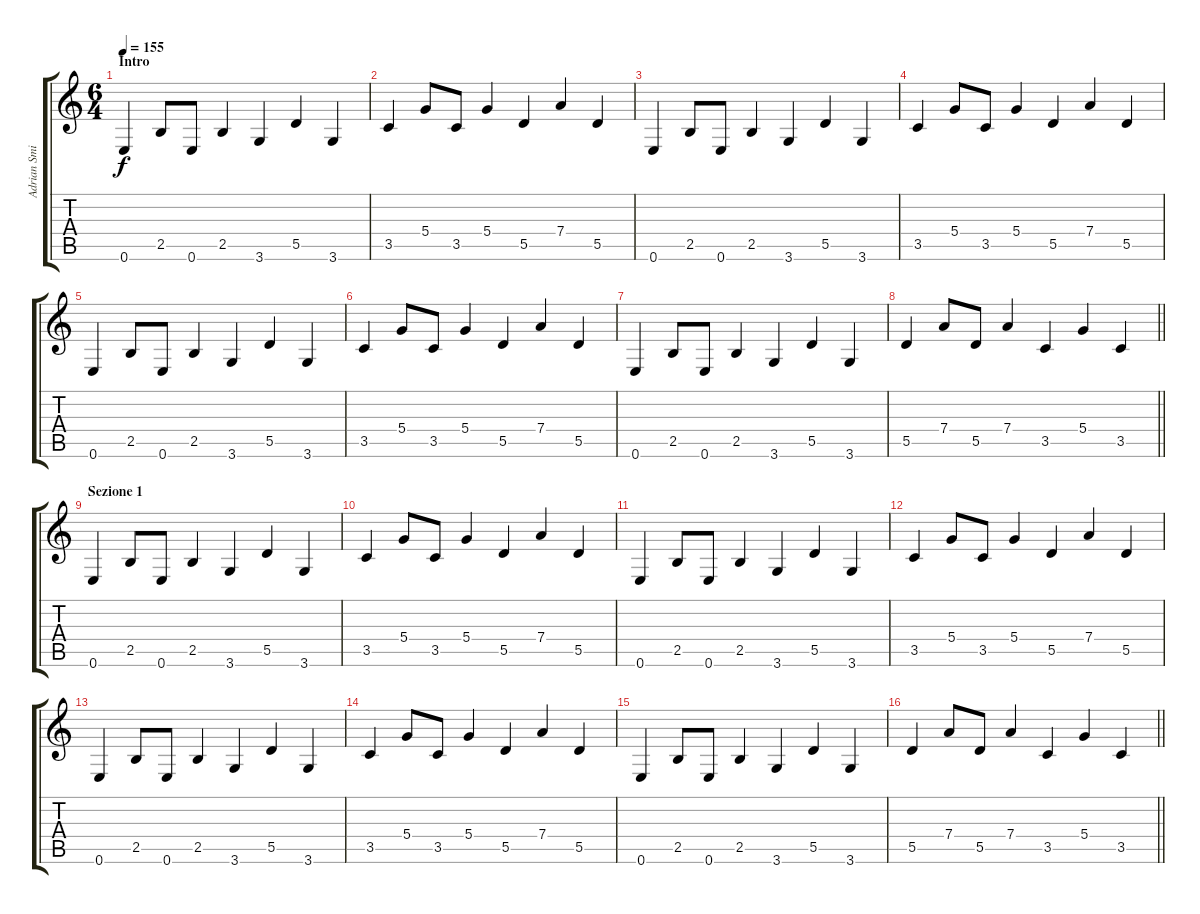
\track ("Adrian Smith" "Adrian Smi") {instrument distortionguitar}
\staff {score tabs}
\tuning (E4 B3 G3 D3 A2 E2) {hide}
\ts (6 4)
\section ("" "Intro")
\tempo 155
\clef g2
\ks c
0.6.4{dy f instrument electricguitarclean} 2.5.8 0.6.8 2.5.4 3.6.4 5.5.4 3.6.4 |
3.5.4 5.4.8 3.5.8 5.4.4 5.5.4 7.4.4 5.5.4 |
0.6.4 2.5.8 0.6.8 2.5.4 3.6.4 5.5.4 3.6.4 |
3.5.4 5.4.8 3.5.8 5.4.4 5.5.4 7.4.4 5.5.4 |
0.6.4 2.5.8 0.6.8 2.5.4 3.6.4 5.5.4 3.6.4 |
3.5.4 5.4.8 3.5.8 5.4.4 5.5.4 7.4.4 5.5.4 |
0.6.4 2.5.8 0.6.8 2.5.4 3.6.4 5.5.4 3.6.4 |
\barLineRight lightlight
5.5.4 7.4.8 5.5.8 7.4.4 3.5.4 5.4.4 3.5.4 |
\section ("" "Sezione 1")
0.6.4 2.5.8 0.6.8 2.5.4 3.6.4 5.5.4 3.6.4 |
3.5.4 5.4.8 3.5.8 5.4.4 5.5.4 7.4.4 5.5.4 |
0.6.4 2.5.8 0.6.8 2.5.4 3.6.4 5.5.4 3.6.4 |
3.5.4 5.4.8 3.5.8 5.4.4 5.5.4 7.4.4 5.5.4 |
0.6.4 2.5.8 0.6.8 2.5.4 3.6.4 5.5.4 3.6.4 |
3.5.4 5.4.8 3.5.8 5.4.4 5.5.4 7.4.4 5.5.4 |
0.6.4 2.5.8 0.6.8 2.5.4 3.6.4 5.5.4 3.6.4 |
\barLineRight lightlight
5.5.4 7.4.8 5.5.8 7.4.4 3.5.4 5.4.4 3.5.4
